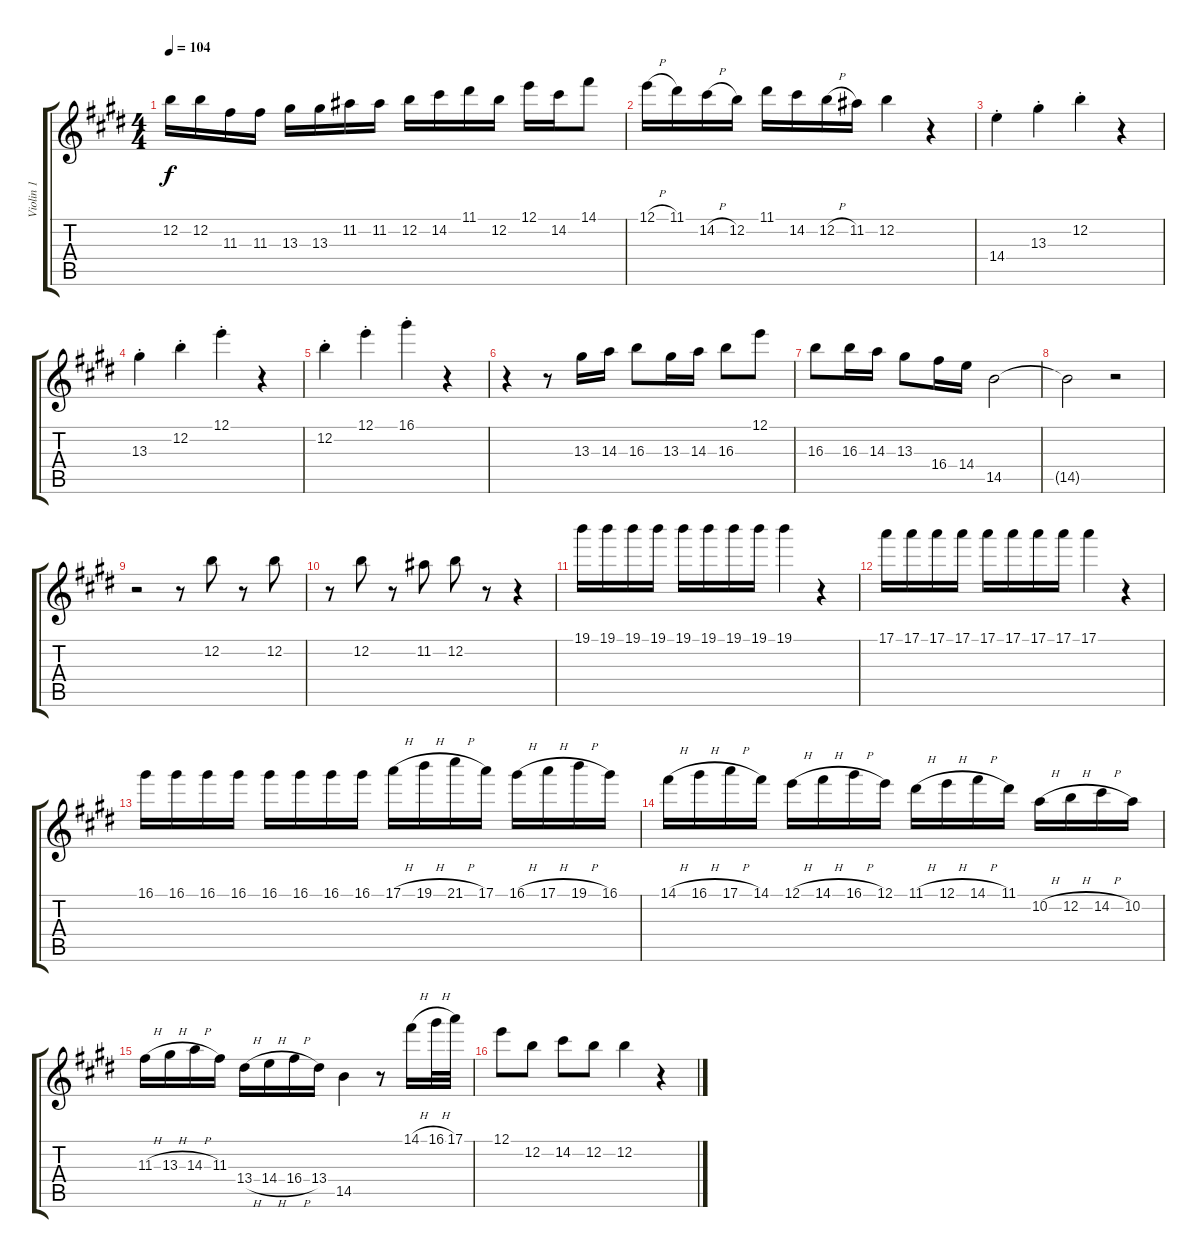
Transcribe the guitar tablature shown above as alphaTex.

\track ("Violin 1" "Violin 1") {instrument overdrivenguitar}
\staff {score tabs}
\tuning (E4 B3 G3 D3 A2 E2) {hide}
\ts (4 4)
\tempo 104
\clef g2
\ks e
12.2.16{dy f} 12.2.16 11.3.16 11.3.16 13.3.16 13.3.16 11.2.16 11.2.16 12.2.16 14.2.16 11.1.16 12.2.16 12.1.16 14.2.16 14.1.8 |
12.1{h}.16 11.1.16 14.2{h}.16 12.2.16 11.1.16 14.2.16 12.2{h}.16 11.2.16 12.2.4 r.4 |
14.4{st}.4 13.3{st}.4 12.2{st}.4 r.4 |
13.3{st}.4 12.2{st}.4 12.1{st}.4 r.4 |
12.2{st}.4 12.1{st}.4 16.1{st}.4 r.4 |
r.4 r.8 13.3.16 14.3.16 16.3.8 13.3.16 14.3.16 16.3.8 12.1.8 |
16.3.8 16.3.16 14.3.16 13.3.8 16.4.16 14.4.16 14.5.2 |
14.5{t}.2 r.2 |
r.2 r.8 12.2.8 r.8 12.2.8 |
r.8 12.2.8 r.8 11.2.8 12.2.8 r.8 r.4 |
19.1.16 19.1.16 19.1.16 19.1.16 19.1.16 19.1.16 19.1.16 19.1.16 19.1.4 r.4 |
17.1.16 17.1.16 17.1.16 17.1.16 17.1.16 17.1.16 17.1.16 17.1.16 17.1.4 r.4 |
16.1.16 16.1.16 16.1.16 16.1.16 16.1.16 16.1.16 16.1.16 16.1.16 17.1{h}.16 19.1{h}.16 21.1{h}.16 17.1.16 16.1{h}.16 17.1{h}.16 19.1{h}.16 16.1.16 |
14.1{h}.16 16.1{h}.16 17.1{h}.16 14.1.16 12.1{h}.16 14.1{h}.16 16.1{h}.16 12.1.16 11.1{h}.16 12.1{h}.16 14.1{h}.16 11.1.16 10.2{h}.16 12.2{h}.16 14.2{h}.16 10.2.16 |
11.3{h}.16 13.3{h}.16 14.3{h}.16 11.3.16 13.4{h}.16 14.4{h}.16 16.4{h}.16 13.4.16 14.5.4 r.8 14.1{h}.16 16.1{h}.32 17.1.32 |
12.1.8 12.2.8 14.2.8 12.2.8 12.2.4 r.4
